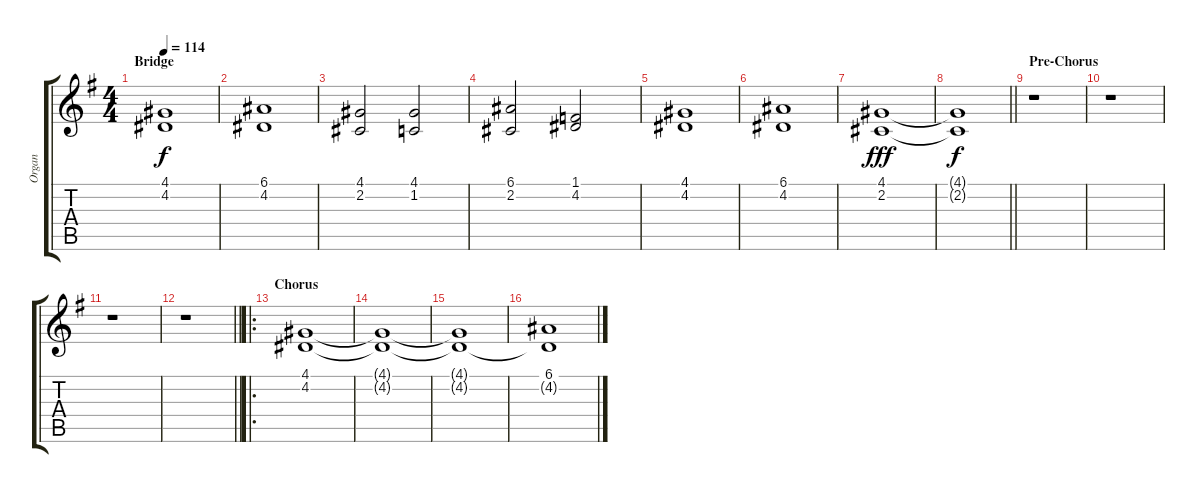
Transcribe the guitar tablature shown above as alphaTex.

\track ("Organ" "Organ") {instrument drawbarorgan}
\staff {score tabs}
\tuning (E4 B3 G3 D3 A2 E2) {hide}
\ts (4 4)
\section ("" "Bridge")
\tempo 114
\clef g2
\ks g
(4.1 4.2).1{dy f} |
(6.1 4.2).1 |
(4.1 2.2).2 (4.1 1.2).2 |
(6.1 2.2).2 (1.1 4.2).2 |
(4.1 4.2).1 |
(6.1 4.2).1 |
(4.1 2.2).1{dy fff} |
\barLineRight lightlight
(4.1{t} 2.2{t}).1{dy f} |
\section ("" "Pre-Chorus")
r.1 |
r.1 |
r.1 |
\barLineRight lightlight
r.1 |
\ro
\section ("" "Chorus")
(4.1 4.2).1 |
(4.1{t} 4.2{t}).1 |
(4.1{t} 4.2{t}).1 |
(6.1 4.2{t}).1
